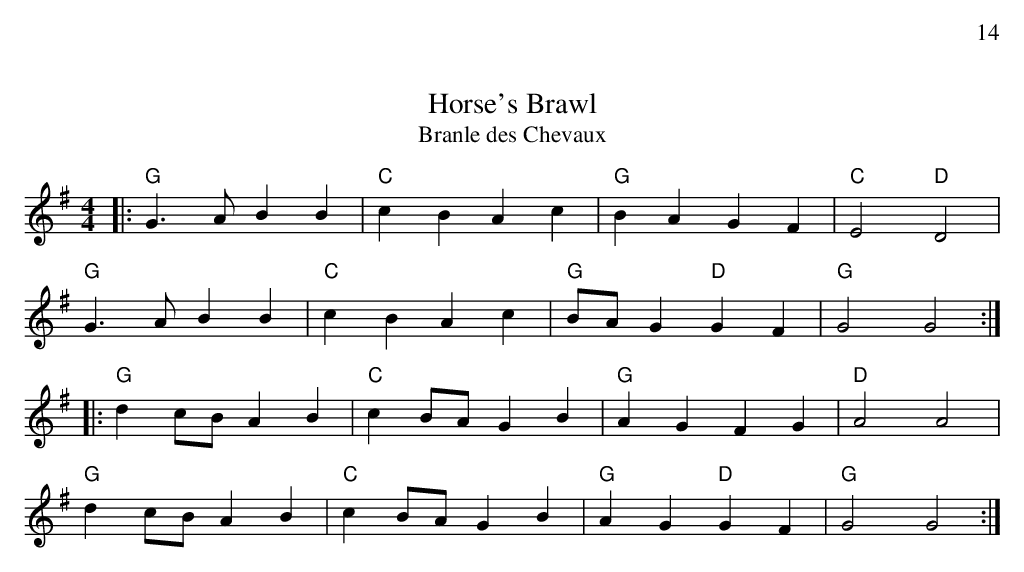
X:1
%%begintext right
%%14
%%endtext
T:Horse's Brawl
T:Branle des Chevaux
M:4/4
L:1/8
K:G
|:"G"G3A B2B2|"C"c2B2A2c2|"G"B2A2G2F2|"C"E4 "D"D4|
"G"G3A B2B2|"C"c2B2A2c2|"G"BAG2 "D"G2F2|"G"G4G4:|
|:"G"d2cB A2B2|"C"c2BA G2B2|"G"A2G2F2G2|"D"A4A4|
"G"d2cB A2B2|"C"c2BA G2B2|"G"A2G2 "D"G2F2|"G"G4G4:|
